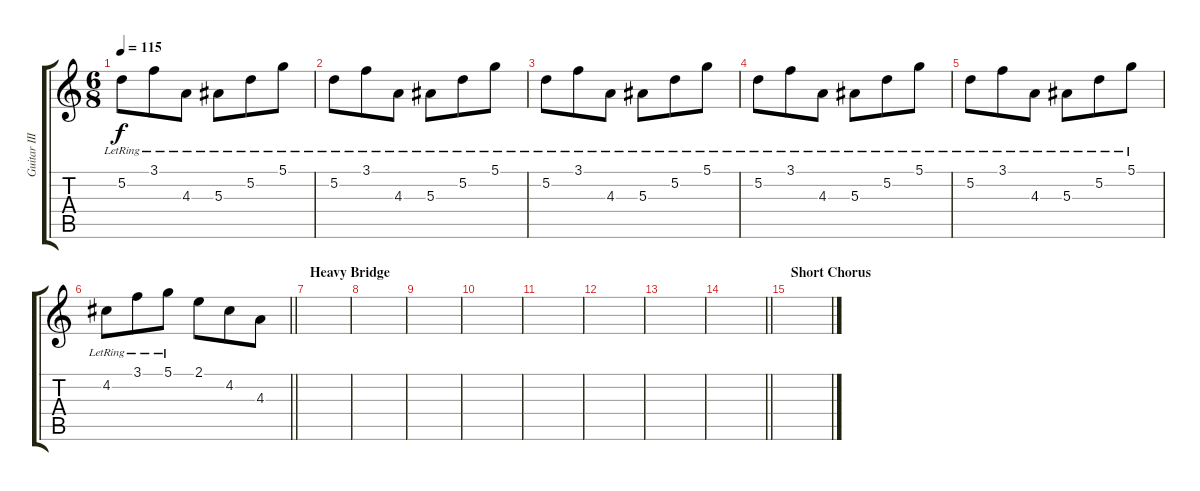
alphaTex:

\track ("Guitar III" "Guitar III") {instrument electricguitarclean}
\staff {score tabs}
\tuning (D4 A3 F3 C3 G2 C2) {hide}
\ts (6 8)
\tempo 115
\clef g2
\ks c
5.2{lr}.8{dy f} 3.1{lr}.8 4.3{lr}.8 5.3{lr}.8 5.2{lr}.8 5.1{lr}.8 |
5.2{lr}.8 3.1{lr}.8 4.3{lr}.8 5.3{lr}.8 5.2{lr}.8 5.1{lr}.8 |
5.2{lr}.8 3.1{lr}.8 4.3{lr}.8 5.3{lr}.8 5.2{lr}.8 5.1{lr}.8 |
5.2{lr}.8 3.1{lr}.8 4.3{lr}.8 5.3{lr}.8 5.2{lr}.8 5.1{lr}.8 |
5.2{lr}.8 3.1{lr}.8 4.3{lr}.8 5.3{lr}.8 5.2{lr}.8 5.1{lr}.8 |
\barLineRight lightlight
4.2{lr}.8 3.1{lr}.8 5.1{lr}.8 2.1.8 4.2.8 4.3.8 |
\section ("" "Heavy Bridge")
|
|
|
|
|
|
|
\barLineRight lightlight
|
\section ("" "Short Chorus")
